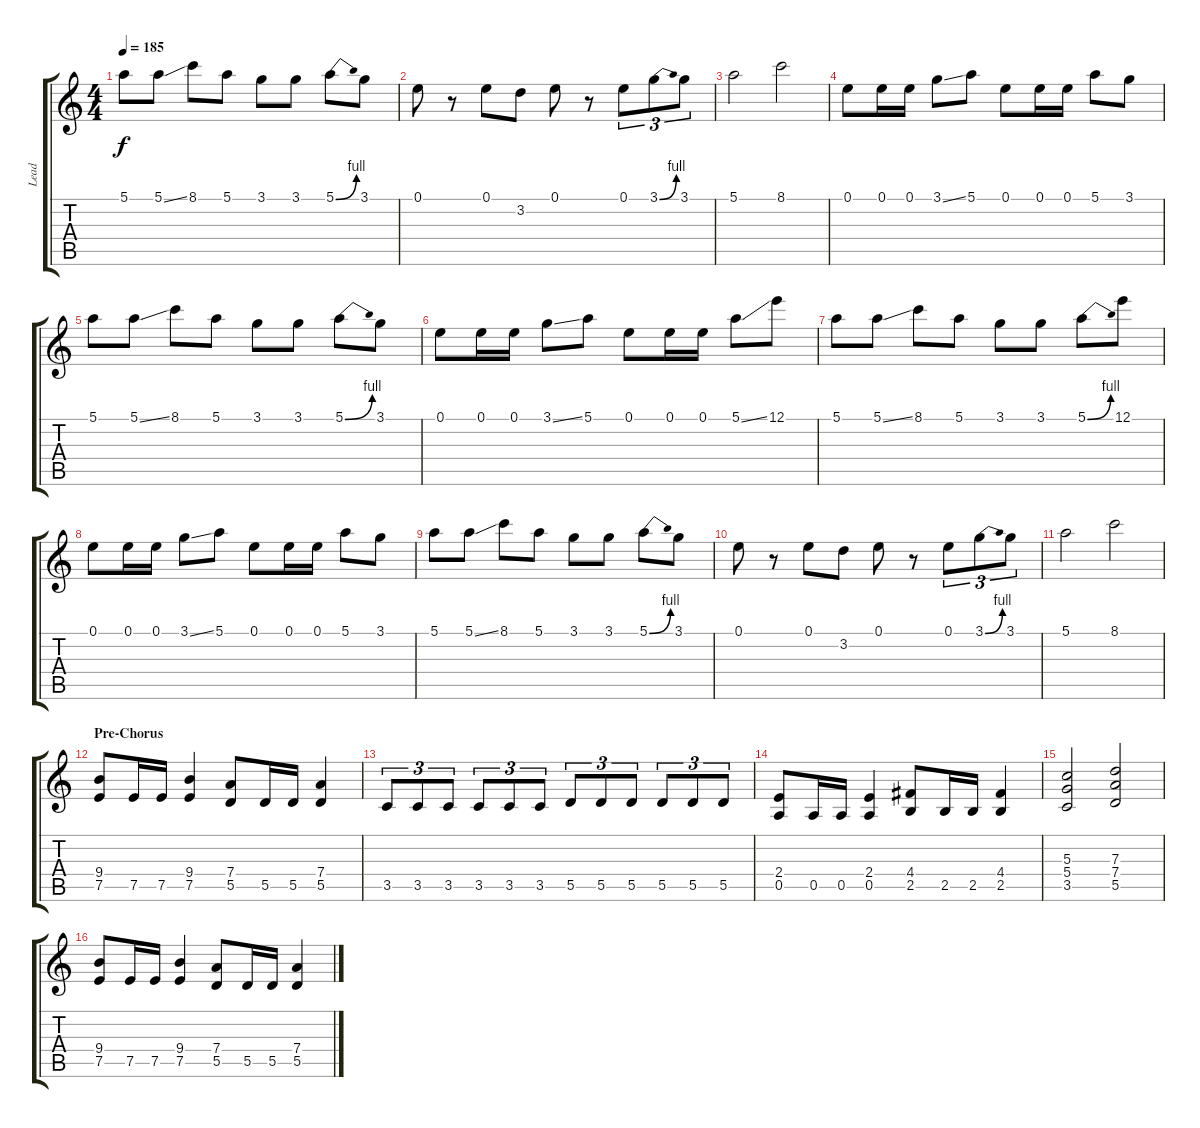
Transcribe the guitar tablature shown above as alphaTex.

\track ("Lead" "Lead") {instrument distortionguitar}
\staff {score tabs}
\tuning (E4 B3 G3 D3 A2 E2) {hide}
\ts (4 4)
\tempo 185
\clef g2
\ks c
5.1.8{dy f} 5.1{ss}.8 8.1.8 5.1.8 3.1.8 3.1.8 5.1{be (bend 0 0 60 4)}.8 3.1.8 |
0.1.8 r.8 0.1.8 3.2.8 0.1.8 r.8 0.1.8{tu (3 2)} 3.1{be (bend 0 0 60 4)}.8{tu (3 2)} 3.1.8{tu (3 2)} |
5.1.2 8.1.2 |
0.1.8 0.1.16 0.1.16 3.1{ss}.8 5.1.8 0.1.8 0.1.16 0.1.16 5.1.8 3.1.8 |
5.1.8 5.1{ss}.8 8.1.8 5.1.8 3.1.8 3.1.8 5.1{be (bend 0 0 60 4)}.8 3.1.8 |
0.1.8 0.1.16 0.1.16 3.1{ss}.8 5.1.8 0.1.8 0.1.16 0.1.16 5.1{ss}.8 12.1.8 |
5.1.8 5.1{ss}.8 8.1.8 5.1.8 3.1.8 3.1.8 5.1{be (bend 0 0 60 4)}.8 12.1.8 |
0.1.8 0.1.16 0.1.16 3.1{ss}.8 5.1.8 0.1.8 0.1.16 0.1.16 5.1.8 3.1.8 |
5.1.8 5.1{ss}.8 8.1.8 5.1.8 3.1.8 3.1.8 5.1{be (bend 0 0 60 4)}.8 3.1.8 |
0.1.8 r.8 0.1.8 3.2.8 0.1.8 r.8 0.1.8{tu (3 2)} 3.1{be (bend 0 0 60 4)}.8{tu (3 2)} 3.1.8{tu (3 2)} |
5.1.2 8.1.2 |
\section ("" "Pre-Chorus")
(9.4 7.5).8{volume 14} 7.5.16 7.5.16 (9.4 7.5).4 (7.4 5.5).8 5.5.16 5.5.16 (7.4 5.5).4 |
3.5.8{tu (3 2)} 3.5.8{tu (3 2)} 3.5.8{tu (3 2)} 3.5.8{tu (3 2)} 3.5.8{tu (3 2)} 3.5.8{tu (3 2)} 5.5.8{tu (3 2)} 5.5.8{tu (3 2)} 5.5.8{tu (3 2)} 5.5.8{tu (3 2)} 5.5.8{tu (3 2)} 5.5.8{tu (3 2)} |
(2.4 0.5).8 0.5.16 0.5.16 (2.4 0.5).4 (4.4 2.5).8 2.5.16 2.5.16 (4.4 2.5).4 |
(5.3 5.4 3.5).2 (7.3 7.4 5.5).2 |
(9.4 7.5).8 7.5.16 7.5.16 (9.4 7.5).4 (7.4 5.5).8 5.5.16 5.5.16 (7.4 5.5).4
